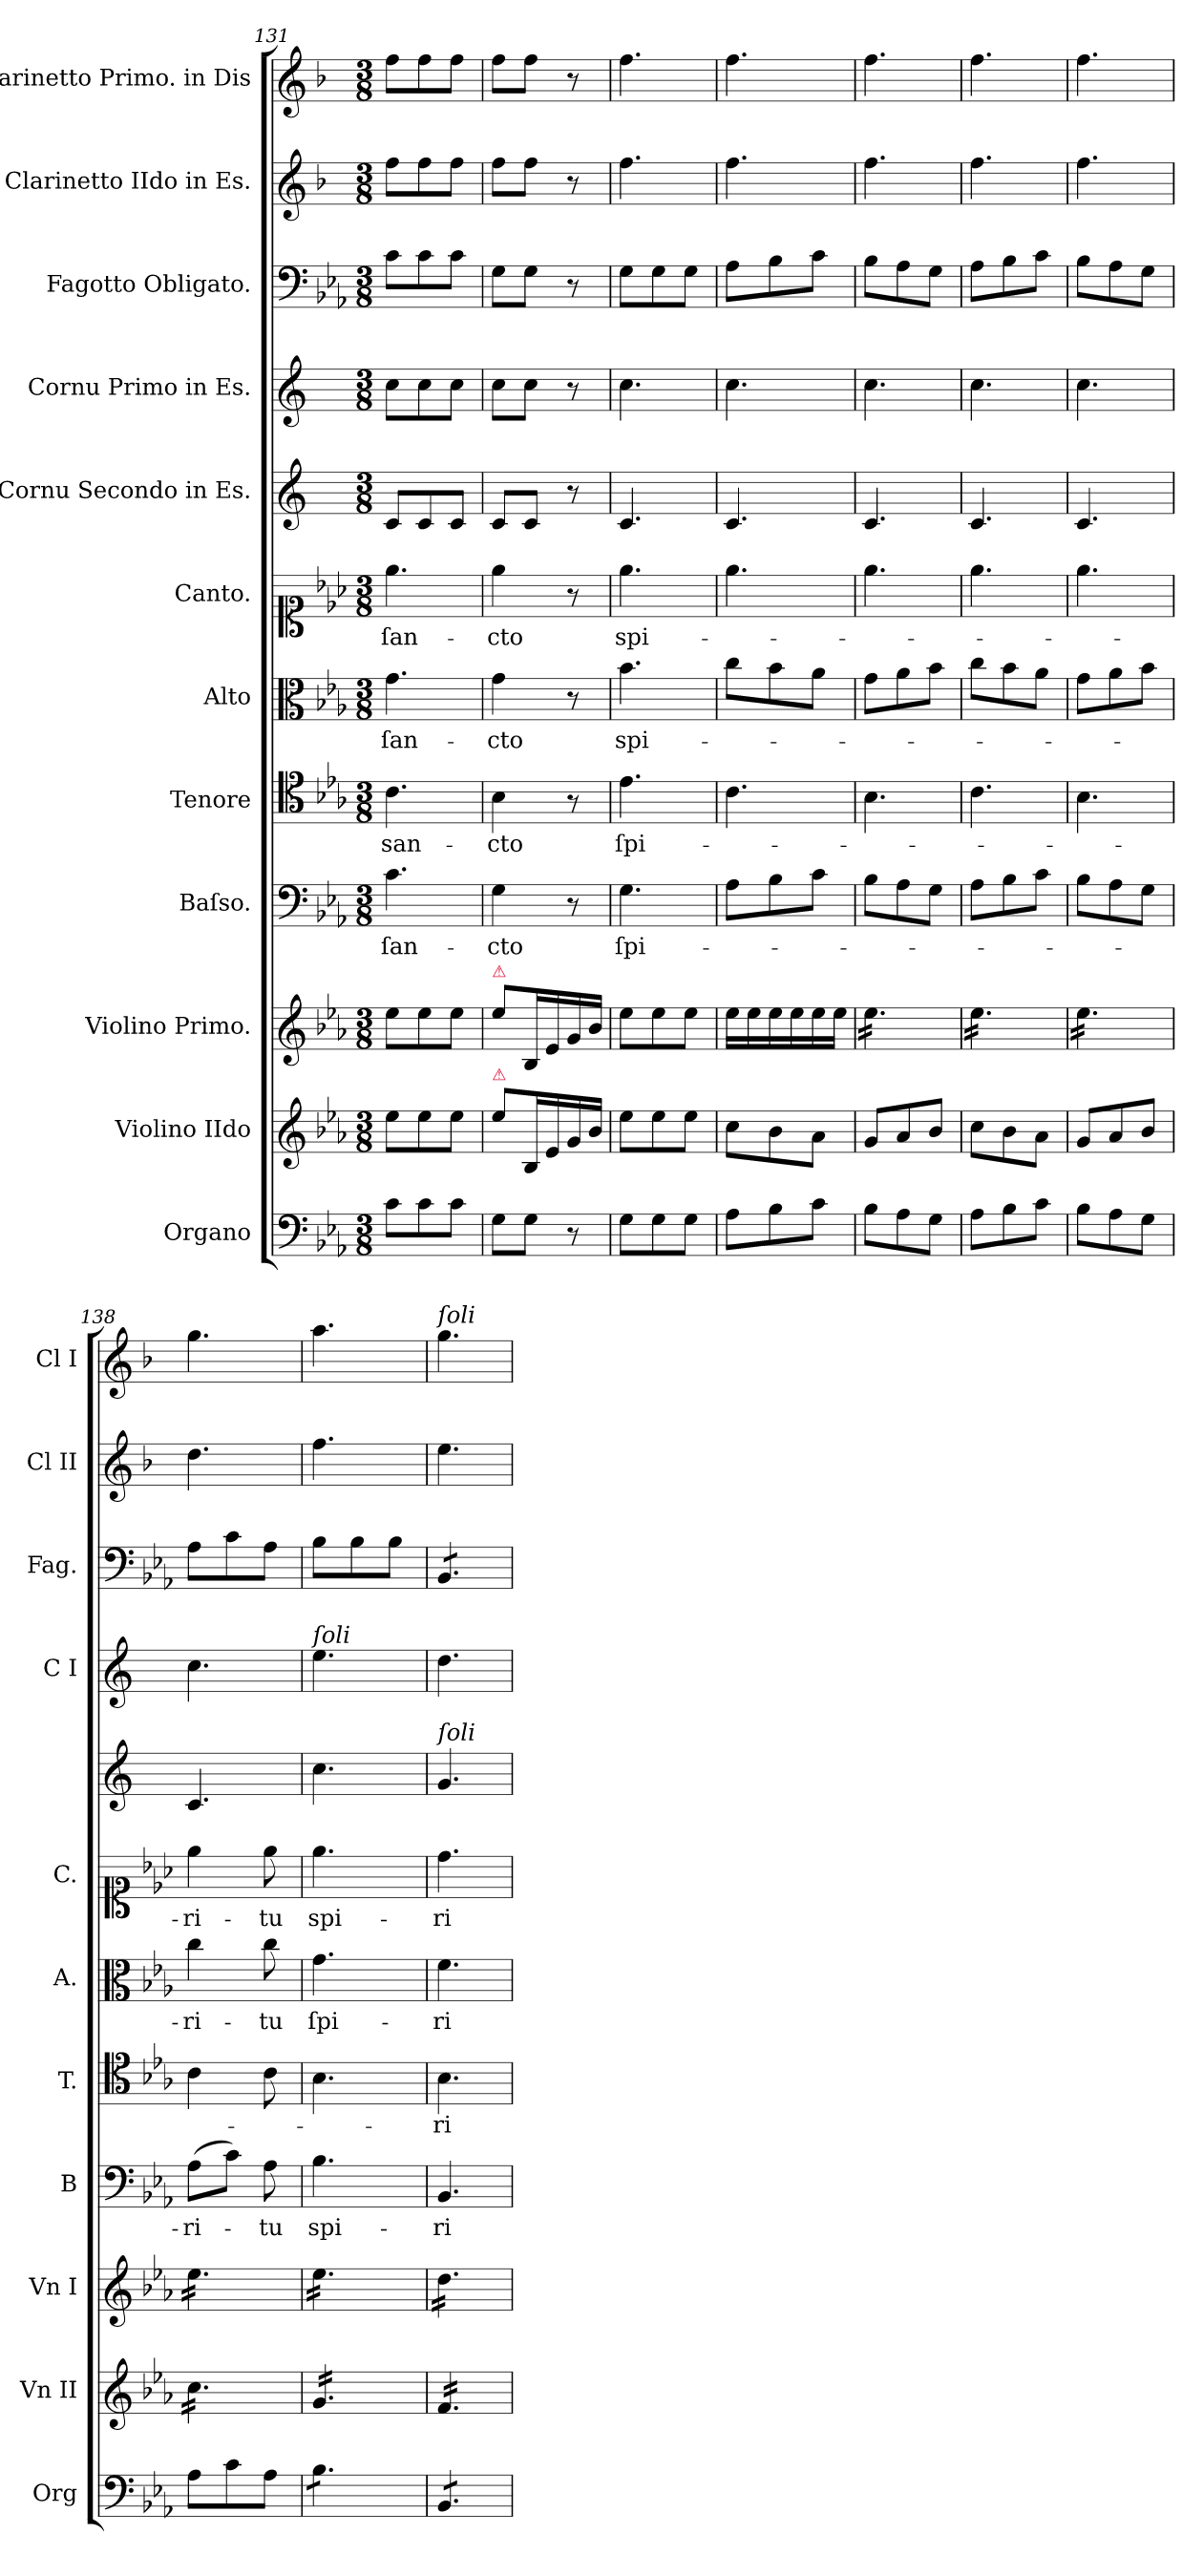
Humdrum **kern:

**kern	**kern	**kern	**kern	**text	**kern	**text	**kern	**text	**kern	**text	**kern	**kern	**kern	**kern	**kern
*part12	*part11	*part10	*part9	*part9	*part8	*part8	*part7	*part7	*part6	*part6	*part5	*part4	*part3	*part2	*part1
*staff12	*staff11	*staff10	*staff9	*staff9	*staff8	*staff8	*staff7	*staff7	*staff6	*staff6	*staff5	*staff4	*staff3	*staff2	*staff1
*I"Organo	*I"Violino IIdo	*I"Violino Primo.	*I"Baſso.	*	*I"Tenore	*	*I"Alto	*	*I"Canto.	*	*I"Cornu Secondo in Es.	*I"Cornu Primo in Es.	*I"Fagotto Obligato.	*I"Clarinetto IIdo in Es.	*I"Clarinetto Primo. in Dis
*I'Org	*I'Vn II	*I'Vn I	*I'B	*	*I'T.	*	*I'A.	*	*I'C.	*	*	*I'C I	*I'Fag.	*I'Cl II	*I'Cl I
*clefF4	*clefG2	*clefG2	*clefF4	*	*clefC4	*	*clefC3	*	*clefC1	*	*clefG2	*clefG2	*clefF4	*clefG2	*clefG2
*	*	*	*	*	*	*	*	*	*	*	*ITrd5c9	*ITrd5c9	*	*ITrd1c2	*ITrd1c2
*k[b-e-a-]	*k[b-e-a-]	*k[b-e-a-]	*k[b-e-a-]	*	*k[b-e-a-]	*	*k[b-e-a-]	*	*k[b-e-a-]	*	*k[b-e-a-]	*k[b-e-a-]	*k[b-e-a-]	*k[b-e-a-]	*k[b-e-a-]
*M3/8	*M3/8	*M3/8	*M3/8	*	*M3/8	*	*M3/8	*	*M3/8	*	*M3/8	*M3/8	*M3/8	*M3/8	*M3/8
=131	=131	=131	=131	=131	=131	=131	=131	=131	=131	=131	=131	=131	=131	=131	=131
8c\L	8ee-\L	8ee-\L	4.c\	ſan-	4.c\	san-	4.g\	ſan-	4.ee-\	ſan-	8E-/L	8e-\L	8c\L	8ee-\L	8ee-\L
8c\	8ee-\	8ee-\	.	.	.	.	.	.	.	.	8E-/	8e-\	8c\	8ee-\	8ee-\
8c\J	8ee-\J	8ee-\J	.	.	.	.	.	.	.	.	8E-/J	8e-\J	8c\J	8ee-\J	8ee-\J
=132	=132	=132	=132	=132	=132	=132	=132	=132	=132	=132	=132	=132	=132	=132	=132
!	!	!LO:TX:a:color=crimson:t=⚠	!	!	!	!	!	!	!	!	!	!	!	!	!
!	!LO:TX:a:color=crimson:t=⚠	!	!	!	!	!	!	!	!	!	!	!	!	!	!
8G\L	8ee-\L	8ee-\L	4G\	-cto	4B-\	-cto	4g\	-cto	4ee-\	-cto	8E-/L	8e-\L	8G\L	8ee-\L	8ee-\L
8G\J	16B-/L	16B-/L	.	.	.	.	.	.	.	.	8E-/J	8e-\J	8G\J	8ee-\J	8ee-\J
.	16e-/	16e-/	.	.	.	.	.	.	.	.	.	.	.	.	.
8r	16g/	16g/	8r	.	8r	.	8r	.	8r	.	8r	8r	8r	8r	8r
.	16b-/JJ	16b-/JJ	.	.	.	.	.	.	.	.	.	.	.	.	.
=133	=133	=133	=133	=133	=133	=133	=133	=133	=133	=133	=133	=133	=133	=133	=133
8G\L	8ee-\L	8ee-\L	4.G\	ſpi-	4.e-\	ſpi-	4.b-\	spi-	4.ee-\	spi-	4.E-/	4.e-\	8G\L	4.ee-\	4.ee-\
8G\	8ee-\	8ee-\	.	.	.	.	.	.	.	.	.	.	8G\	.	.
8G\J	8ee-\J	8ee-\J	.	.	.	.	.	.	.	.	.	.	8G\J	.	.
=134	=134	=134	=134	=134	=134	=134	=134	=134	=134	=134	=134	=134	=134	=134	=134
8A-\L	8cc\L	16ee-\LL	8A-\L	.	4.c\	.	8cc\L	.	4.ee-\	.	4.E-/	4.e-\	8A-\L	4.ee-\	4.ee-\
.	.	16ee-\	.	.	.	.	.	.	.	.	.	.	.	.	.
8B-\	8b-\	16ee-\	8B-\	.	.	.	8b-\	.	.	.	.	.	8B-\	.	.
.	.	16ee-\	.	.	.	.	.	.	.	.	.	.	.	.	.
8c\J	8a-\J	16ee-\	8c\J	.	.	.	8a-\J	.	.	.	.	.	8c\J	.	.
.	.	16ee-\JJ	.	.	.	.	.	.	.	.	.	.	.	.	.
=135	=135	=135	=135	=135	=135	=135	=135	=135	=135	=135	=135	=135	=135	=135	=135
*	*	*tremolo	*	*	*	*	*	*	*	*	*	*	*	*	*
8B-\L	8g/L	16ee-\LL	8B-\L	.	4.B-\	.	8g\L	.	4.ee-\	.	4.E-/	4.e-\	8B-\L	4.ee-\	4.ee-\
.	.	16ee-\	.	.	.	.	.	.	.	.	.	.	.	.	.
8A-\	8a-/	16ee-\	8A-\	.	.	.	8a-\	.	.	.	.	.	8A-\	.	.
.	.	16ee-\	.	.	.	.	.	.	.	.	.	.	.	.	.
8G\J	8b-/J	16ee-\	8G\J	.	.	.	8b-\J	.	.	.	.	.	8G\J	.	.
.	.	16ee-\JJ	.	.	.	.	.	.	.	.	.	.	.	.	.
=136	=136	=136	=136	=136	=136	=136	=136	=136	=136	=136	=136	=136	=136	=136	=136
8A-\L	8cc\L	16ee-\LL	8A-\L	.	4.c\	.	8cc\L	.	4.ee-\	.	4.E-/	4.e-\	8A-\L	4.ee-\	4.ee-\
.	.	16ee-\	.	.	.	.	.	.	.	.	.	.	.	.	.
8B-\	8b-\	16ee-\	8B-\	.	.	.	8b-\	.	.	.	.	.	8B-\	.	.
.	.	16ee-\	.	.	.	.	.	.	.	.	.	.	.	.	.
8c\J	8a-\J	16ee-\	8c\J	.	.	.	8a-\J	.	.	.	.	.	8c\J	.	.
.	.	16ee-\JJ	.	.	.	.	.	.	.	.	.	.	.	.	.
=137	=137	=137	=137	=137	=137	=137	=137	=137	=137	=137	=137	=137	=137	=137	=137
8B-\L	8g/L	16ee-\LL	8B-\L	.	4.B-\	.	8g\L	.	4.ee-\	.	4.E-/	4.e-\	8B-\L	4.ee-\	4.ee-\
.	.	16ee-\	.	.	.	.	.	.	.	.	.	.	.	.	.
8A-\	8a-/	16ee-\	8A-\	.	.	.	8a-\	.	.	.	.	.	8A-\	.	.
.	.	16ee-\	.	.	.	.	.	.	.	.	.	.	.	.	.
8G\J	8b-/J	16ee-\	8G\J	.	.	.	8b-\J	.	.	.	.	.	8G\J	.	.
.	.	16ee-\JJ	.	.	.	.	.	.	.	.	.	.	.	.	.
=138	=138	=138	=138	=138	=138	=138	=138	=138	=138	=138	=138	=138	=138	=138	=138
*	*tremolo	*	*	*	*	*	*	*	*	*	*	*	*	*	*
8A-\L	16cc\LL	16ee-\LL	(>8A-\L	-ri-	4c\	.	4cc\	-ri-	4ee-\	-ri-	4.E-/	4.e-\	8A-\L	4.cc\	4.ff\
.	16cc\	16ee-\	.	.	.	.	.	.	.	.	.	.	.	.	.
8c\	16cc\	16ee-\	8c\J)	.	.	.	.	.	.	.	.	.	8c\	.	.
.	16cc\	16ee-\	.	.	.	.	.	.	.	.	.	.	.	.	.
8A-\J	16cc\	16ee-\	8A-\	-tu	8c\	.	8cc\	-tu	8ee-\	-tu	.	.	8A-\J	.	.
.	16cc\JJ	16ee-\JJ	.	.	.	.	.	.	.	.	.	.	.	.	.
=139	=139	=139	=139	=139	=139	=139	=139	=139	=139	=139	=139	=139	=139	=139	=139
!	!	!	!	!	!	!	!	!	!	!	!	!LO:TX:a:i:t=ſoli	!	!	!
*tremolo	*	*	*	*	*	*	*	*	*	*	*	*	*	*	*
8B-\L	16g/LL	16ee-\LL	4.B-\	spi-	4.B-\	.	4.g\	ſpi-	4.ee-\	spi-	4.e-\	4.g\	8B-\L	4.ee-\	4.gg\
.	16g/	16ee-\	.	.	.	.	.	.	.	.	.	.	.	.	.
8B-\	16g/	16ee-\	.	.	.	.	.	.	.	.	.	.	8B-\	.	.
.	16g/	16ee-\	.	.	.	.	.	.	.	.	.	.	.	.	.
8B-\J	16g/	16ee-\	.	.	.	.	.	.	.	.	.	.	8B-\J	.	.
.	16g/JJ	16ee-\JJ	.	.	.	.	.	.	.	.	.	.	.	.	.
=140	=140	=140	=140	=140	=140	=140	=140	=140	=140	=140	=140	=140	=140	=140	=140
!	!	!	!	!	!	!	!	!	!	!	!	!	!	!	!LO:TX:a:i:t=ſoli
!	!	!	!	!	!	!	!	!	!	!	!LO:TX:a:i:t=ſoli	!	!	!	!
*	*	*	*	*	*	*	*	*	*	*	*	*	*tremolo	*	*
8BB-/L	16f/LL	16dd\LL	4.BB-/	-ri-	4.B-\	-ri-	4.f\	-ri-	4.dd\	-ri-	4.B-/	4.f\	8BB-/L	4.dd\	4.ff\
.	16f/	16dd\	.	.	.	.	.	.	.	.	.	.	.	.	.
8BB-/	16f/	16dd\	.	.	.	.	.	.	.	.	.	.	8BB-/	.	.
.	16f/	16dd\	.	.	.	.	.	.	.	.	.	.	.	.	.
8BB-/J	16f/	16dd\	.	.	.	.	.	.	.	.	.	.	8BB-/J	.	.
*	*	*	*	*	*	*	*	*	*	*	*	*	*Xtremolo	*	*
*Xtremolo	*	*	*	*	*	*	*	*	*	*	*	*	*	*	*
.	16f/JJ	16dd\JJ	.	.	.	.	.	.	.	.	.	.	.	.	.
*	*	*Xtremolo	*	*	*	*	*	*	*	*	*	*	*	*	*
*	*Xtremolo	*	*	*	*	*	*	*	*	*	*	*	*	*	*
=	=	=	=	=	=	=	=	=	=	=	=	=	=	=	=
*-	*-	*-	*-	*-	*-	*-	*-	*-	*-	*-	*-	*-	*-	*-	*-
